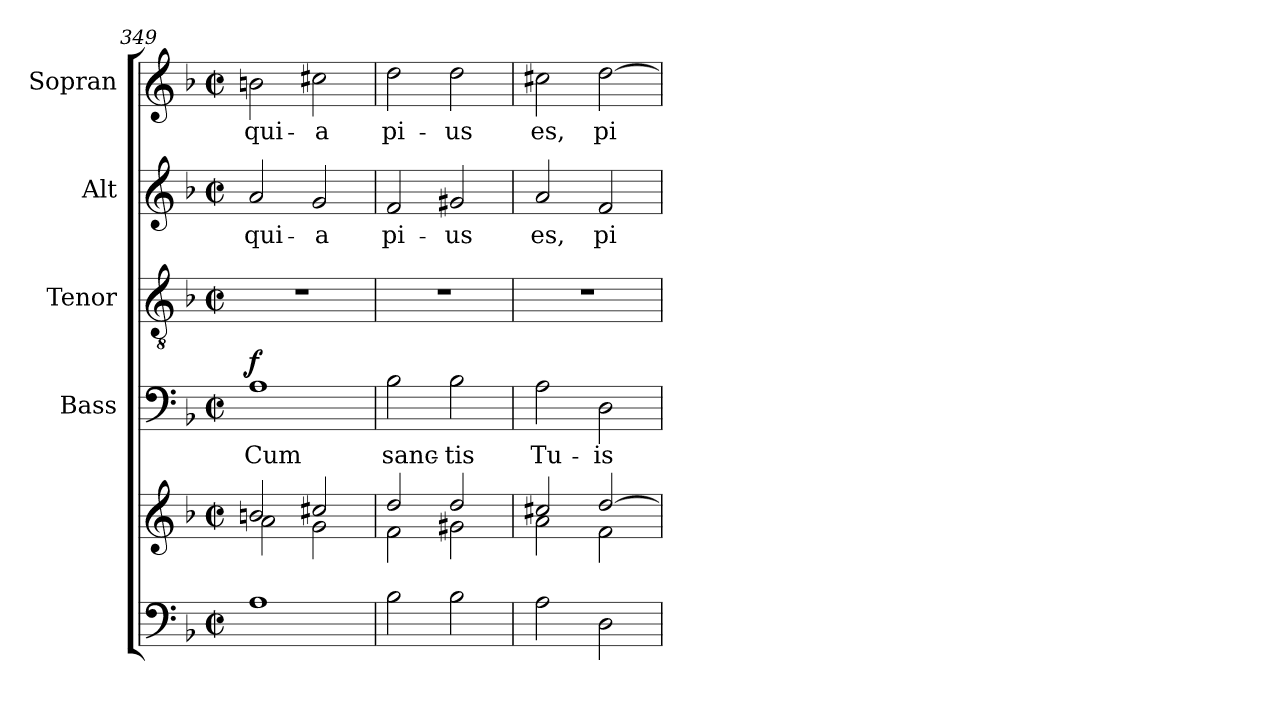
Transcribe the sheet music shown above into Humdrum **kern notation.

**kern	**kern	**kern	**text	**dynam	**kern	**kern	**text	**kern	**text
*part5	*part5	*part4	*part4	*part4	*part3	*part2	*part2	*part1	*part1
*staff6	*staff5	*staff4	*staff4	*staff4	*staff3	*staff2	*staff2	*staff1	*staff1
*	*	*I"Bass	*	*	*I"Tenor	*I"Alt	*	*I"Sopran	*
*	*	*I'B.	*	*	*I'T.	*I'A.	*	*I'S.	*
*clefF4	*clefG2	*clefF4	*	*	*clefGv2	*clefG2	*	*clefG2	*
*k[b-]	*k[b-]	*k[b-]	*	*	*k[b-]	*k[b-]	*	*k[b-]	*
*F:	*F:	*F:	*	*	*F:	*F:	*	*F:	*
*M2/2	*M2/2	*M2/2	*	*	*M2/2	*M2/2	*	*M2/2	*
*met(c|)	*met(c|)	*met(c|)	*	*	*met(c|)	*met(c|)	*	*met(c|)	*
=349	=349	=349	=349	=349	=349	=349	=349	=349	=349
*	*^	*	*	*	*	*	*	*	*
!	!	!	!	!LO:LY:b	!LO:DY:a	!	!	!LO:LY:b	!	!LO:LY:b
1A	2bn/	2a\	1A	Cum	f	1r	2a/	qui-	2bn\	qui-
!	!	!	!	!	!	!	!	!LO:LY:b	!	!LO:LY:b
.	2cc#X/	2g\	.	.	.	.	2g/	-a	2cc#X\	-a
=350	=350	=350	=350	=350	=350	=350	=350	=350	=350	=350
!	!	!	!	!LO:LY:b	!	!	!	!LO:LY:b	!	!LO:LY:b
2B-\	2dd/	2f\	2B-\	sanc-	.	1r	2f/	pi-	2dd\	pi-
!	!	!	!	!LO:LY:b	!	!	!	!LO:LY:b	!	!LO:LY:b
2B-\	2dd/	2g#X\	2B-\	-tis	.	.	2g#X/	-us	2dd\	-us
=351	=351	=351	=351	=351	=351	=351	=351	=351	=351	=351
!	!	!	!	!LO:LY:b	!	!	!	!LO:LY:b	!	!LO:LY:b
2A\	2cc#X/	2a\	2A\	Tu-	.	1r	2a/	es,	2cc#X\	es,
!	!	!	!	!LO:LY:b	!	!	!	!LO:LY:b	!	!LO:LY:b
2D\	[>2dd/	2f\	2D\	-is	.	.	2f/	pi-	[2dd\	pi-
*	*v	*v	*	*	*	*	*	*	*	*
=	=	=	=	=	=	=	=	=	=
*-	*-	*-	*-	*-	*-	*-	*-	*-	*-
